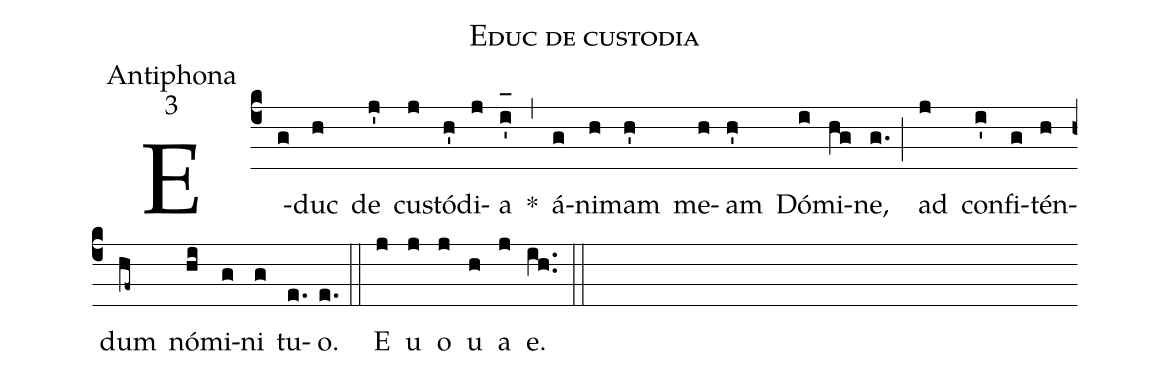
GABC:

name:Educ de custodia;
office-part:Antiphona;
mode:3;
%%
(c4) E(g)duc(h) de(j') cu(j)stó(h')di(j)a(i'_[oh:h]) *(,) á(g)ni(h)mam(h') me(h)am(h') Dó(i)mi(hg)ne,(g.) (;) ad(j) con(i')fi(g)tén(h)dum(hf~) nó(hi)mi(g)ni(g) tu(e.)o.(e.) (::) <eu>E(j) u(j) o(j) u(h) a(j) e.</eu>(ih..) (::)
